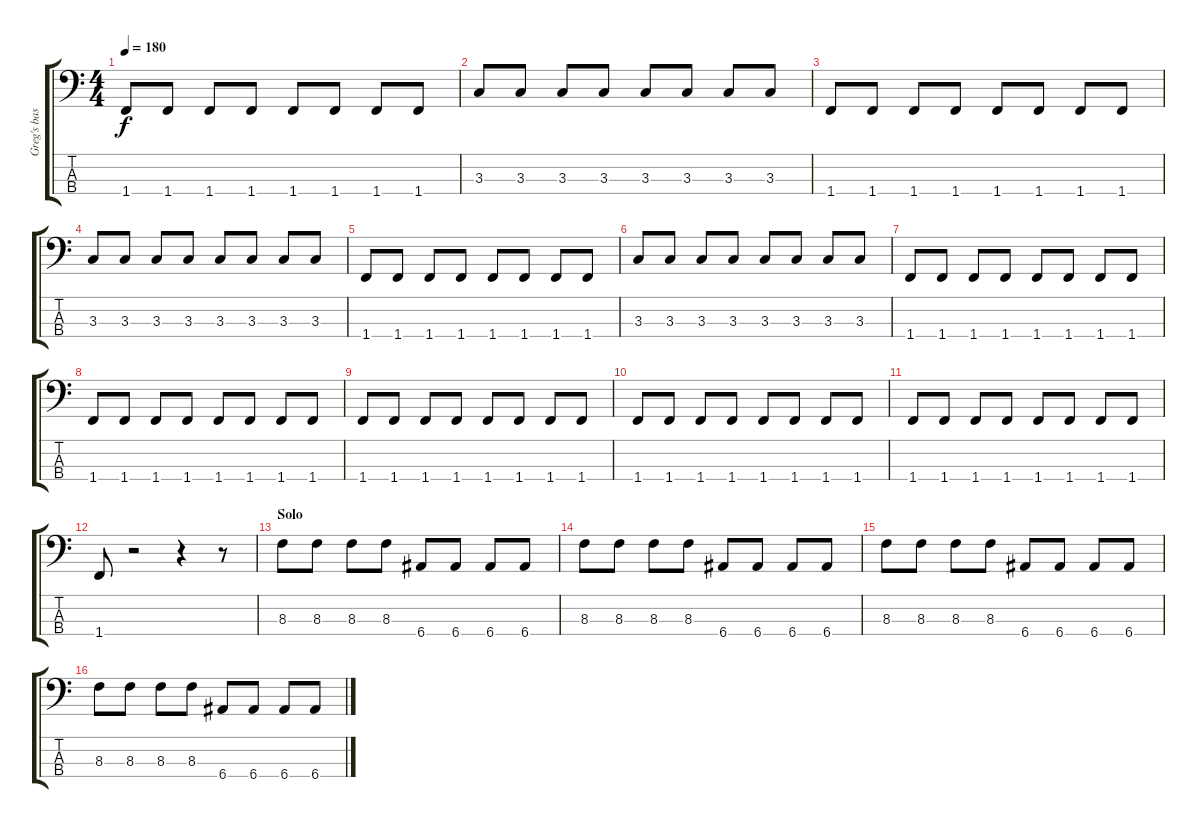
\track ("Greg's bass" "Greg's bas") {instrument electricbasspick}
\staff {score tabs}
\tuning (G2 D2 A1 E1) {hide}
\ts (4 4)
\tempo 180
\clef f4
\ks c
1.4.8{dy f} 1.4.8 1.4.8 1.4.8 1.4.8 1.4.8 1.4.8 1.4.8 |
3.3.8 3.3.8 3.3.8 3.3.8 3.3.8 3.3.8 3.3.8 3.3.8 |
1.4.8 1.4.8 1.4.8 1.4.8 1.4.8 1.4.8 1.4.8 1.4.8 |
3.3.8 3.3.8 3.3.8 3.3.8 3.3.8 3.3.8 3.3.8 3.3.8 |
1.4.8 1.4.8 1.4.8 1.4.8 1.4.8 1.4.8 1.4.8 1.4.8 |
3.3.8 3.3.8 3.3.8 3.3.8 3.3.8 3.3.8 3.3.8 3.3.8 |
1.4.8 1.4.8 1.4.8 1.4.8 1.4.8 1.4.8 1.4.8 1.4.8 |
1.4.8 1.4.8 1.4.8 1.4.8 1.4.8 1.4.8 1.4.8 1.4.8 |
1.4.8 1.4.8 1.4.8 1.4.8 1.4.8 1.4.8 1.4.8 1.4.8 |
1.4.8 1.4.8 1.4.8 1.4.8 1.4.8 1.4.8 1.4.8 1.4.8 |
1.4.8 1.4.8 1.4.8 1.4.8 1.4.8 1.4.8 1.4.8 1.4.8 |
1.4.8 r.2 r.4 r.8 |
\section ("" "Solo")
8.3.8 8.3.8 8.3.8 8.3.8 6.4.8 6.4.8 6.4.8 6.4.8 |
8.3.8 8.3.8 8.3.8 8.3.8 6.4.8 6.4.8 6.4.8 6.4.8 |
8.3.8 8.3.8 8.3.8 8.3.8 6.4.8 6.4.8 6.4.8 6.4.8 |
8.3.8 8.3.8 8.3.8 8.3.8 6.4.8 6.4.8 6.4.8 6.4.8
